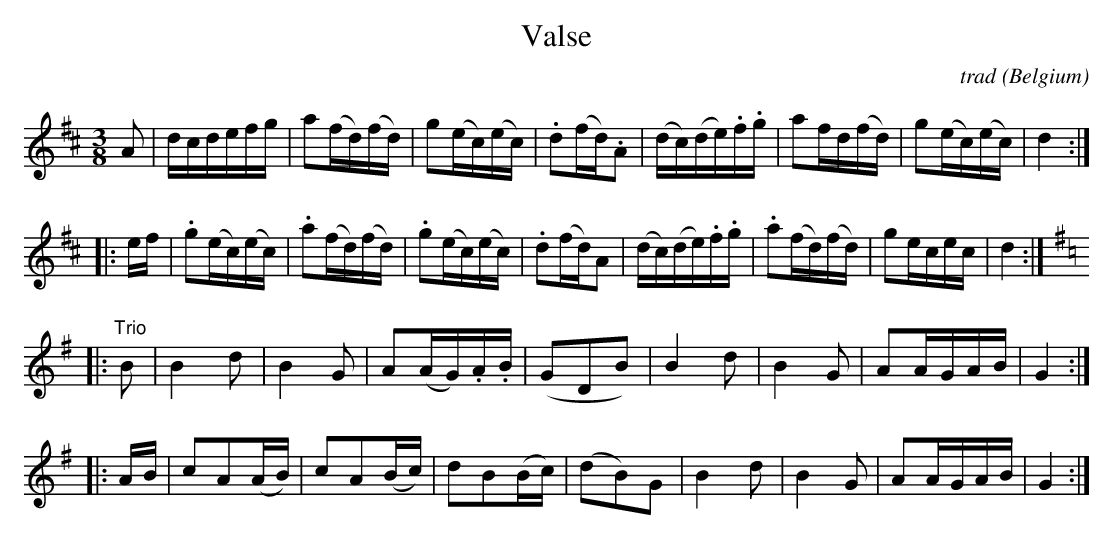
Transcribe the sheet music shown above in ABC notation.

X:1
T:Valse
C:trad
O:Belgium
M:3/8
K:Dmaj
L:1/16
A2|dcdefg|a2(fd)(fd)|g2(ec)(ec)|.d2(fd).A2|(dc)(de).f.g|a2fd(fd)|g2(ec)(ec)|d4:|
|:ef|.g2(ec)(ec)|.a2(fd)(fd)|.g2(ec)(ec)|.d2(fd)A2|(dc)(de).f.g|.a2(fd)(fd)|g2ecec|d4:|
K:Gmaj
|:"Trio"B2|B4d2|B4G2|A2(AG).A.B|(G2D2B2)|B4d2|B4G2|A2AGAB|G4:|
|:AB|c2A2(AB)|c2A2(Bc)|d2B2(Bc)|(d2B2)G2|B4d2|B4G2|A2AGAB|G4:|]
